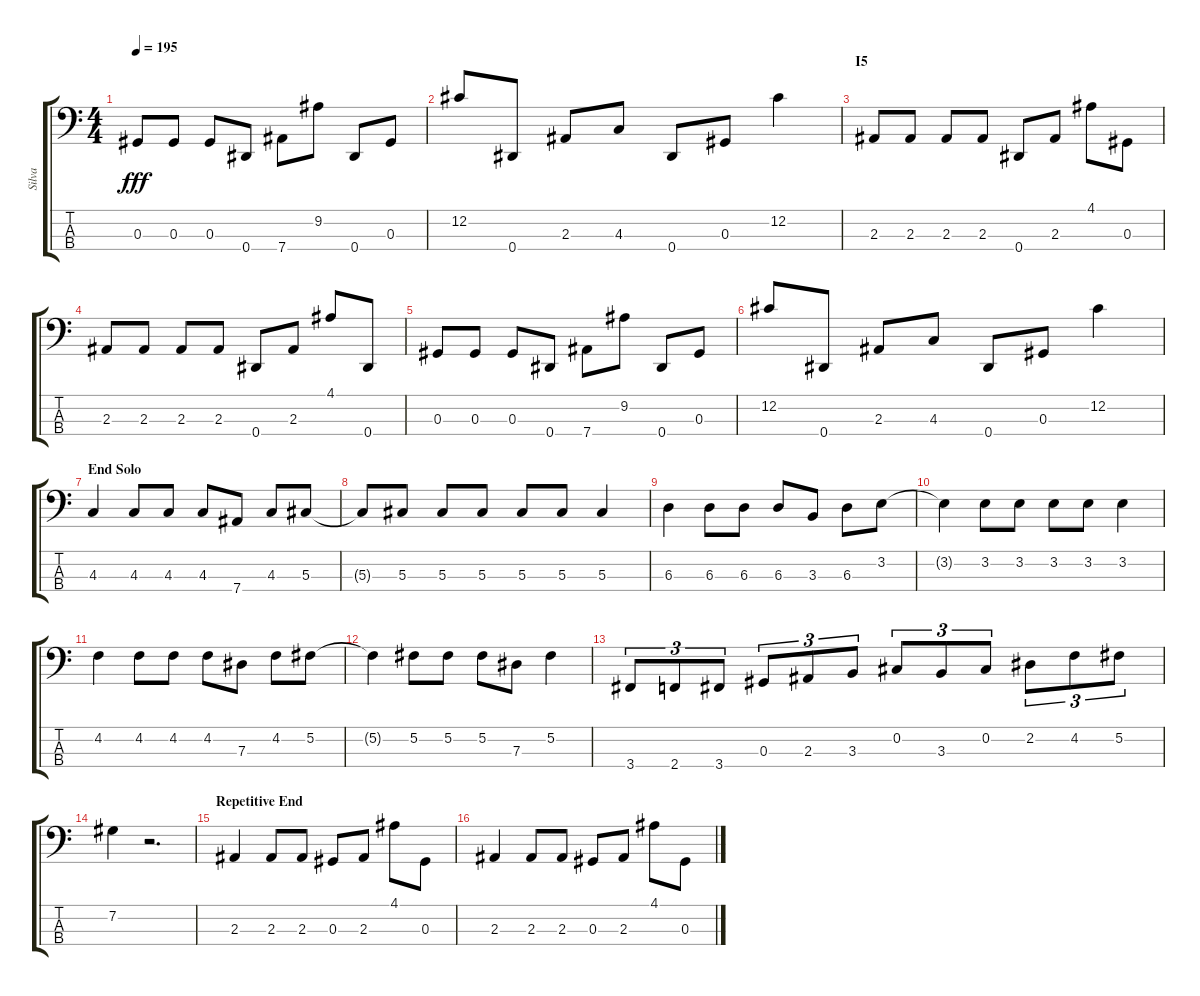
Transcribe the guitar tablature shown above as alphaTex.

\track ("Silva" "Silva") {instrument electricbassfinger}
\staff {score tabs}
\tuning (Gb2 Db2 Ab1 Eb1) {hide}
\ts (4 4)
\tempo 195
\clef f4
\ks c
0.3.8{dy fff} 0.3.8 0.3.8 0.4.8 7.4.8 9.2.8 0.4.8 0.3.8 |
12.2.8 0.4.8 2.3.8 4.3.8 0.4.8 0.3.8 12.2.4 |
\section ("" "I5")
2.3.8 2.3.8 2.3.8 2.3.8 0.4.8 2.3.8 4.1.8 0.3.8 |
2.3.8 2.3.8 2.3.8 2.3.8 0.4.8 2.3.8 4.1.8 0.4.8 |
0.3.8 0.3.8 0.3.8 0.4.8 7.4.8 9.2.8 0.4.8 0.3.8 |
12.2.8 0.4.8 2.3.8 4.3.8 0.4.8 0.3.8 12.2.4 |
\section ("" "End Solo")
4.3.4 4.3.8 4.3.8 4.3.8 7.4.8 4.3.8 5.3.8 |
5.3{t}.8 5.3.8 5.3.8 5.3.8 5.3.8 5.3.8 5.3.4 |
6.3.4 6.3.8 6.3.8 6.3.8 3.3.8 6.3.8 3.2.8 |
3.2{t}.4 3.2.8 3.2.8 3.2.8 3.2.8 3.2.4 |
4.2.4 4.2.8 4.2.8 4.2.8 7.3.8 4.2.8 5.2.8 |
5.2{t}.4 5.2.8 5.2.8 5.2.8 7.3.8 5.2.4 |
3.4.8{tu (3 2)} 2.4.8{tu (3 2)} 3.4.8{tu (3 2)} 0.3.8{tu (3 2)} 2.3.8{tu (3 2)} 3.3.8{tu (3 2)} 0.2.8{tu (3 2)} 3.3.8{tu (3 2)} 0.2.8{tu (3 2)} 2.2.8{tu (3 2)} 4.2.8{tu (3 2)} 5.2.8{tu (3 2)} |
7.2.4 r.2{d} |
\section ("" "Repetitive End")
2.3.4 2.3.8 2.3.8 0.3.8 2.3.8 4.1.8 0.3.8 |
2.3.4 2.3.8 2.3.8 0.3.8 2.3.8 4.1.8 0.3.8
